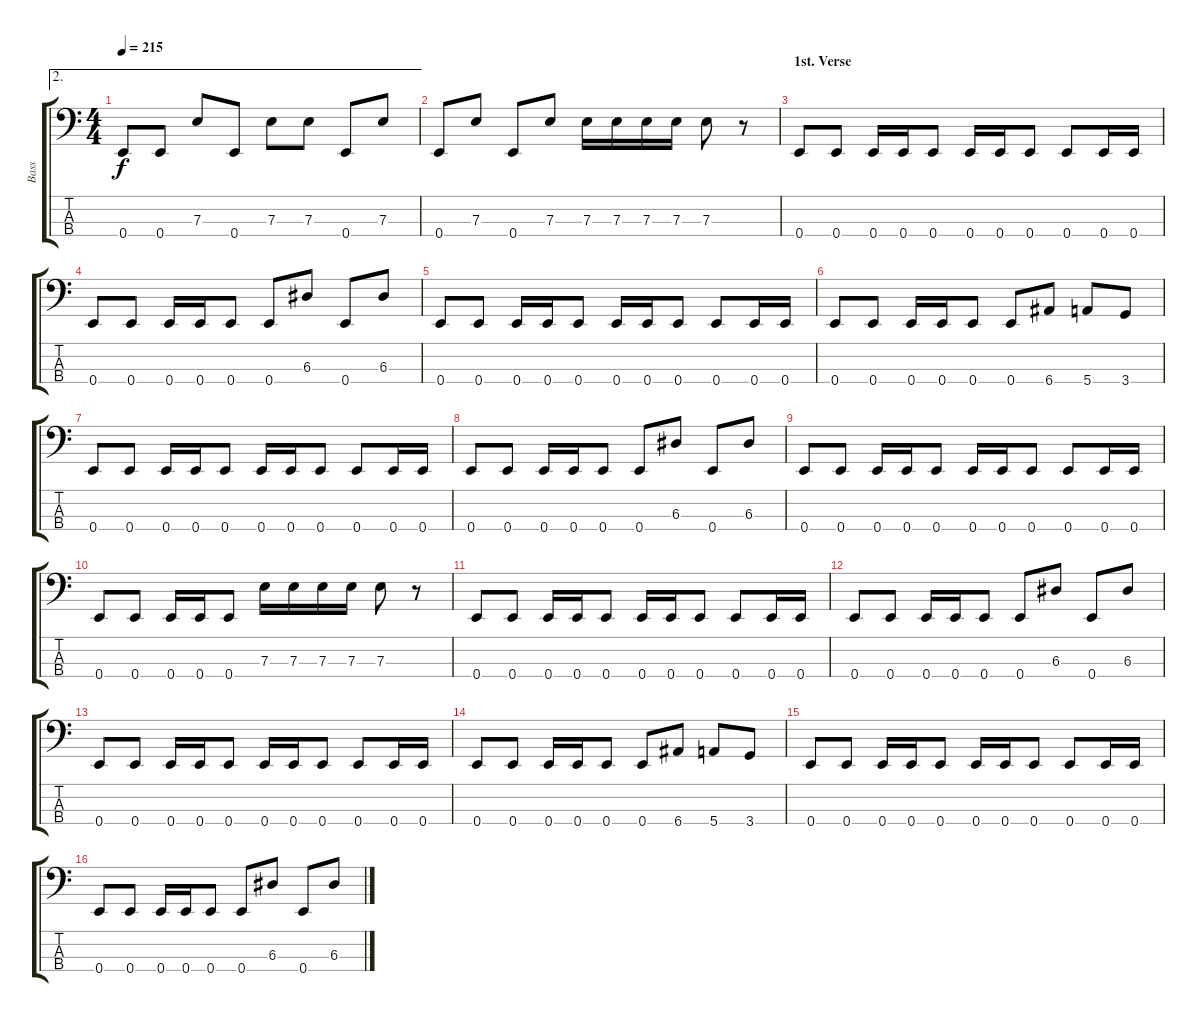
\track ("Bass" "Bass") {instrument electricbasspick}
\staff {score tabs}
\tuning (G2 D2 A1 E1) {hide}
\ae 2
\ts (4 4)
\tempo 215
\clef f4
\ks c
0.4.8{dy f} 0.4.8 7.3.8 0.4.8 7.3.8 7.3.8 0.4.8 7.3.8 |
0.4.8 7.3.8 0.4.8 7.3.8 7.3.16 7.3.16 7.3.16 7.3.16 7.3.8 r.8 |
\section ("" "1st. Verse")
0.4.8 0.4.8 0.4.16 0.4.16 0.4.8 0.4.16 0.4.16 0.4.8 0.4.8 0.4.16 0.4.16 |
0.4.8 0.4.8 0.4.16 0.4.16 0.4.8 0.4.8 6.3.8 0.4.8 6.3.8 |
0.4.8 0.4.8 0.4.16 0.4.16 0.4.8 0.4.16 0.4.16 0.4.8 0.4.8 0.4.16 0.4.16 |
0.4.8 0.4.8 0.4.16 0.4.16 0.4.8 0.4.8 6.4.8 5.4.8 3.4.8 |
0.4.8 0.4.8 0.4.16 0.4.16 0.4.8 0.4.16 0.4.16 0.4.8 0.4.8 0.4.16 0.4.16 |
0.4.8 0.4.8 0.4.16 0.4.16 0.4.8 0.4.8 6.3.8 0.4.8 6.3.8 |
0.4.8 0.4.8 0.4.16 0.4.16 0.4.8 0.4.16 0.4.16 0.4.8 0.4.8 0.4.16 0.4.16 |
0.4.8 0.4.8 0.4.16 0.4.16 0.4.8 7.3.16 7.3.16 7.3.16 7.3.16 7.3.8 r.8 |
0.4.8 0.4.8 0.4.16 0.4.16 0.4.8 0.4.16 0.4.16 0.4.8 0.4.8 0.4.16 0.4.16 |
0.4.8 0.4.8 0.4.16 0.4.16 0.4.8 0.4.8 6.3.8 0.4.8 6.3.8 |
0.4.8 0.4.8 0.4.16 0.4.16 0.4.8 0.4.16 0.4.16 0.4.8 0.4.8 0.4.16 0.4.16 |
0.4.8 0.4.8 0.4.16 0.4.16 0.4.8 0.4.8 6.4.8 5.4.8 3.4.8 |
0.4.8 0.4.8 0.4.16 0.4.16 0.4.8 0.4.16 0.4.16 0.4.8 0.4.8 0.4.16 0.4.16 |
0.4.8 0.4.8 0.4.16 0.4.16 0.4.8 0.4.8 6.3.8 0.4.8 6.3.8
